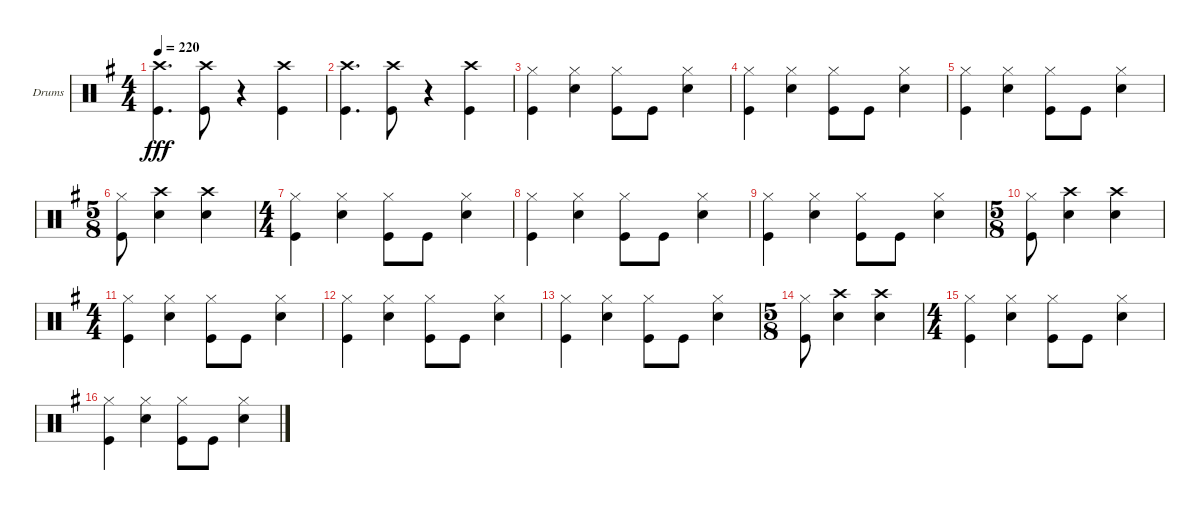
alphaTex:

\defaultSystemsLayout 4
\bracketExtendMode groupsimilarinstruments
\firstSystemTrackNameOrientation horizontal
\otherSystemsTrackNameOrientation horizontal
\chordDiagramsInScore
\track ("Lars U." "Drums") {instrument percussion}
\staff {score}
\articulation defaults
\ts (4 4)
\tempo 220
\clef neutral
\ks g
("Kick (hit)" "Crash high (hit)").4{d dy fff} ("Crash high (hit)" "Kick (hit)").8 r.4 ("Kick (hit)" "Crash high (hit)").4 |
("Crash high (hit)" "Kick (hit)").4{d} ("Crash high (hit)" "Kick (hit)").8 r.4 ("Kick (hit)" "Crash high (hit)").4 |
("Hi-Hat (closed)" "Kick (hit)").4 ("Snare (hit) 2" "Hi-Hat (closed)").4 ("Kick (hit)" "Hi-Hat (closed)").8 "Kick (hit)".8 ("Snare (hit) 2" "Hi-Hat (closed)").4 |
("Kick (hit)" "Hi-Hat (closed)").4 ("Snare (hit) 2" "Hi-Hat (closed)").4 ("Kick (hit)" "Hi-Hat (closed)").8 "Kick (hit)".8 ("Hi-Hat (closed)" "Snare (hit) 2").4 |
("Kick (hit)" "Hi-Hat (closed)").4 ("Snare (hit) 2" "Hi-Hat (closed)").4 ("Kick (hit)" "Hi-Hat (closed)").8 "Kick (hit)".8 ("Snare (hit) 2" "Hi-Hat (closed)").4 |
\ts (5 8)
("Kick (hit)" "Hi-Hat (closed)").8 ("Snare (hit) 2" "Crash high (hit)").4 ("Crash high (hit)" "Snare (hit) 2").4 |
\ts (4 4)
("Kick (hit)" "Hi-Hat (closed)").4 ("Snare (hit) 2" "Hi-Hat (closed)").4 ("Kick (hit)" "Hi-Hat (closed)").8 "Kick (hit)".8 ("Snare (hit) 2" "Hi-Hat (closed)").4 |
("Hi-Hat (closed)" "Kick (hit)").4 ("Snare (hit) 2" "Hi-Hat (closed)").4 ("Kick (hit)" "Hi-Hat (closed)").8 "Kick (hit)".8 ("Snare (hit) 2" "Hi-Hat (closed)").4 |
("Kick (hit)" "Hi-Hat (closed)").4 ("Hi-Hat (closed)" "Snare (hit) 2").4 ("Kick (hit)" "Hi-Hat (closed)").8 "Kick (hit)".8 ("Snare (hit) 2" "Hi-Hat (closed)").4 |
\ts (5 8)
("Kick (hit)" "Hi-Hat (closed)").8 ("Crash high (hit)" "Snare (hit) 2").4 ("Crash high (hit)" "Snare (hit) 2").4 |
\ts (4 4)
("Kick (hit)" "Hi-Hat (closed)").4 ("Hi-Hat (closed)" "Snare (hit) 2").4 ("Kick (hit)" "Hi-Hat (closed)").8 "Kick (hit)".8 ("Snare (hit) 2" "Hi-Hat (closed)").4 |
("Kick (hit)" "Hi-Hat (closed)").4 ("Snare (hit) 2" "Hi-Hat (closed)").4 ("Kick (hit)" "Hi-Hat (closed)").8 "Kick (hit)".8 ("Hi-Hat (closed)" "Snare (hit) 2").4 |
("Kick (hit)" "Hi-Hat (closed)").4 ("Snare (hit) 2" "Hi-Hat (closed)").4 ("Kick (hit)" "Hi-Hat (closed)").8 "Kick (hit)".8 ("Snare (hit) 2" "Hi-Hat (closed)").4 |
\ts (5 8)
("Kick (hit)" "Hi-Hat (closed)").8 ("Snare (hit) 2" "Crash high (hit)").4 ("Crash high (hit)" "Snare (hit) 2").4 |
\ts (4 4)
("Kick (hit)" "Hi-Hat (closed)").4 ("Snare (hit) 2" "Hi-Hat (closed)").4 ("Kick (hit)" "Hi-Hat (closed)").8 "Kick (hit)".8 ("Hi-Hat (closed)" "Snare (hit) 2").4 |
("Kick (hit)" "Hi-Hat (closed)").4 ("Snare (hit) 2" "Hi-Hat (closed)").4 ("Kick (hit)" "Hi-Hat (closed)").8 "Kick (hit)".8 ("Snare (hit) 2" "Hi-Hat (closed)").4
